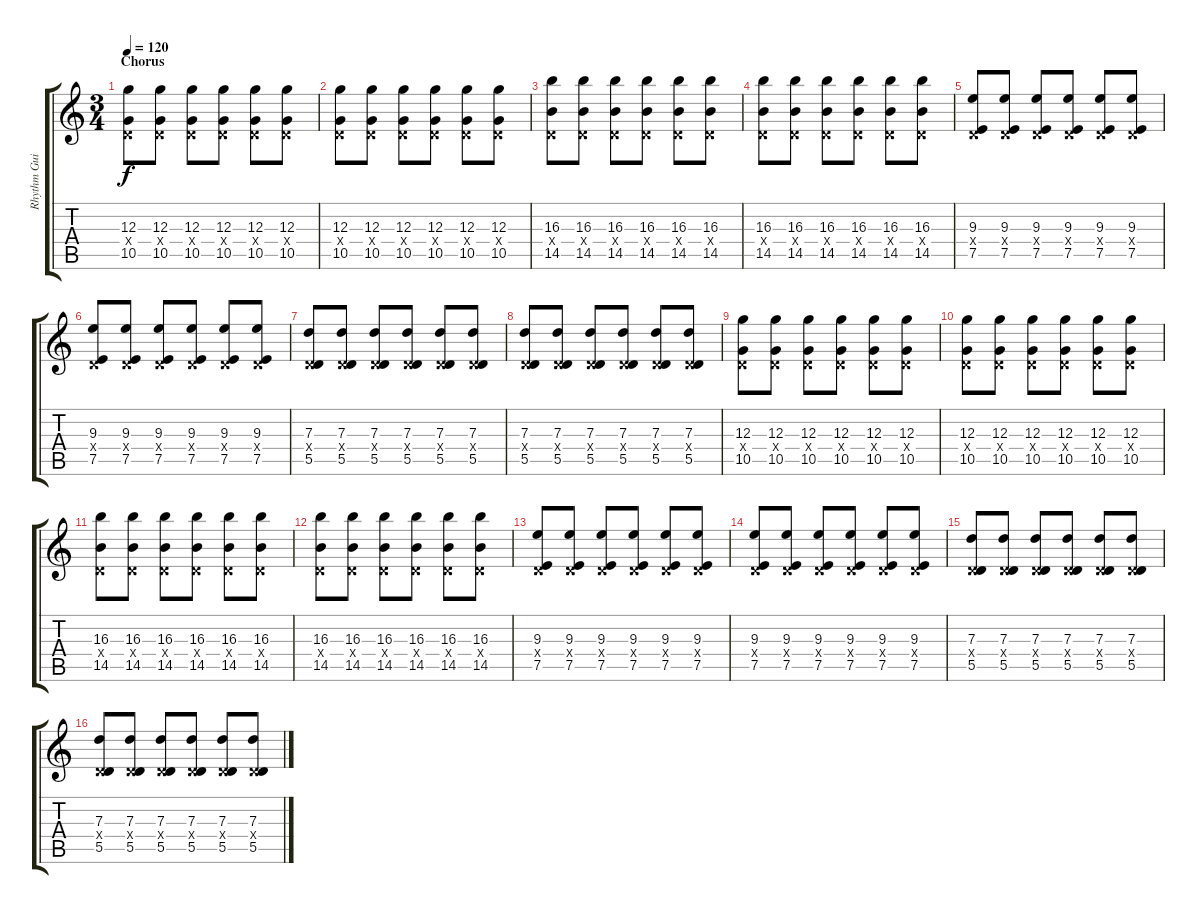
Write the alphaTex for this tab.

\track ("Rhythm Guitar" "Rhythm Gui") {instrument distortionguitar}
\staff {score tabs}
\tuning (E4 B3 G3 D3 A2 E2) {hide}
\ts (3 4)
\section ("" "Chorus")
\tempo 120
\clef g2
\ks c
(12.3 0.4{x} 10.5).8{dy f} (12.3 0.4{x} 10.5).8 (12.3 0.4{x} 10.5).8 (12.3 0.4{x} 10.5).8 (12.3 0.4{x} 10.5).8 (12.3 0.4{x} 10.5).8 |
(12.3 0.4{x} 10.5).8 (12.3 0.4{x} 10.5).8 (12.3 0.4{x} 10.5).8 (12.3 0.4{x} 10.5).8 (12.3 0.4{x} 10.5).8 (12.3 0.4{x} 10.5).8 |
(16.3 0.4{x} 14.5).8 (16.3 0.4{x} 14.5).8 (16.3 0.4{x} 14.5).8 (16.3 0.4{x} 14.5).8 (16.3 0.4{x} 14.5).8 (16.3 0.4{x} 14.5).8 |
(16.3 0.4{x} 14.5).8 (16.3 0.4{x} 14.5).8 (16.3 0.4{x} 14.5).8 (16.3 0.4{x} 14.5).8 (16.3 0.4{x} 14.5).8 (16.3 0.4{x} 14.5).8 |
(9.3 0.4{x} 7.5).8 (9.3 0.4{x} 7.5).8 (9.3 0.4{x} 7.5).8 (9.3 0.4{x} 7.5).8 (9.3 0.4{x} 7.5).8 (9.3 0.4{x} 7.5).8 |
(9.3 0.4{x} 7.5).8 (9.3 0.4{x} 7.5).8 (9.3 0.4{x} 7.5).8 (9.3 0.4{x} 7.5).8 (9.3 0.4{x} 7.5).8 (9.3 0.4{x} 7.5).8 |
(7.3 0.4{x} 5.5).8 (7.3 0.4{x} 5.5).8 (7.3 0.4{x} 5.5).8 (7.3 0.4{x} 5.5).8 (7.3 0.4{x} 5.5).8 (7.3 0.4{x} 5.5).8 |
(7.3 0.4{x} 5.5).8 (7.3 0.4{x} 5.5).8 (7.3 0.4{x} 5.5).8 (7.3 0.4{x} 5.5).8 (7.3 0.4{x} 5.5).8 (7.3 0.4{x} 5.5).8 |
(12.3 0.4{x} 10.5).8 (12.3 0.4{x} 10.5).8 (12.3 0.4{x} 10.5).8 (12.3 0.4{x} 10.5).8 (12.3 0.4{x} 10.5).8 (12.3 0.4{x} 10.5).8 |
(12.3 0.4{x} 10.5).8 (12.3 0.4{x} 10.5).8 (12.3 0.4{x} 10.5).8 (12.3 0.4{x} 10.5).8 (12.3 0.4{x} 10.5).8 (12.3 0.4{x} 10.5).8 |
(16.3 0.4{x} 14.5).8 (16.3 0.4{x} 14.5).8 (16.3 0.4{x} 14.5).8 (16.3 0.4{x} 14.5).8 (16.3 0.4{x} 14.5).8 (16.3 0.4{x} 14.5).8 |
(16.3 0.4{x} 14.5).8 (16.3 0.4{x} 14.5).8 (16.3 0.4{x} 14.5).8 (16.3 0.4{x} 14.5).8 (16.3 0.4{x} 14.5).8 (16.3 0.4{x} 14.5).8 |
(9.3 0.4{x} 7.5).8 (9.3 0.4{x} 7.5).8 (9.3 0.4{x} 7.5).8 (9.3 0.4{x} 7.5).8 (9.3 0.4{x} 7.5).8 (9.3 0.4{x} 7.5).8 |
(9.3 0.4{x} 7.5).8 (9.3 0.4{x} 7.5).8 (9.3 0.4{x} 7.5).8 (9.3 0.4{x} 7.5).8 (9.3 0.4{x} 7.5).8 (9.3 0.4{x} 7.5).8 |
(7.3 0.4{x} 5.5).8 (7.3 0.4{x} 5.5).8 (7.3 0.4{x} 5.5).8 (7.3 0.4{x} 5.5).8 (7.3 0.4{x} 5.5).8 (7.3 0.4{x} 5.5).8 |
(7.3 0.4{x} 5.5).8 (7.3 0.4{x} 5.5).8 (7.3 0.4{x} 5.5).8 (7.3 0.4{x} 5.5).8 (7.3 0.4{x} 5.5).8 (7.3 0.4{x} 5.5).8
